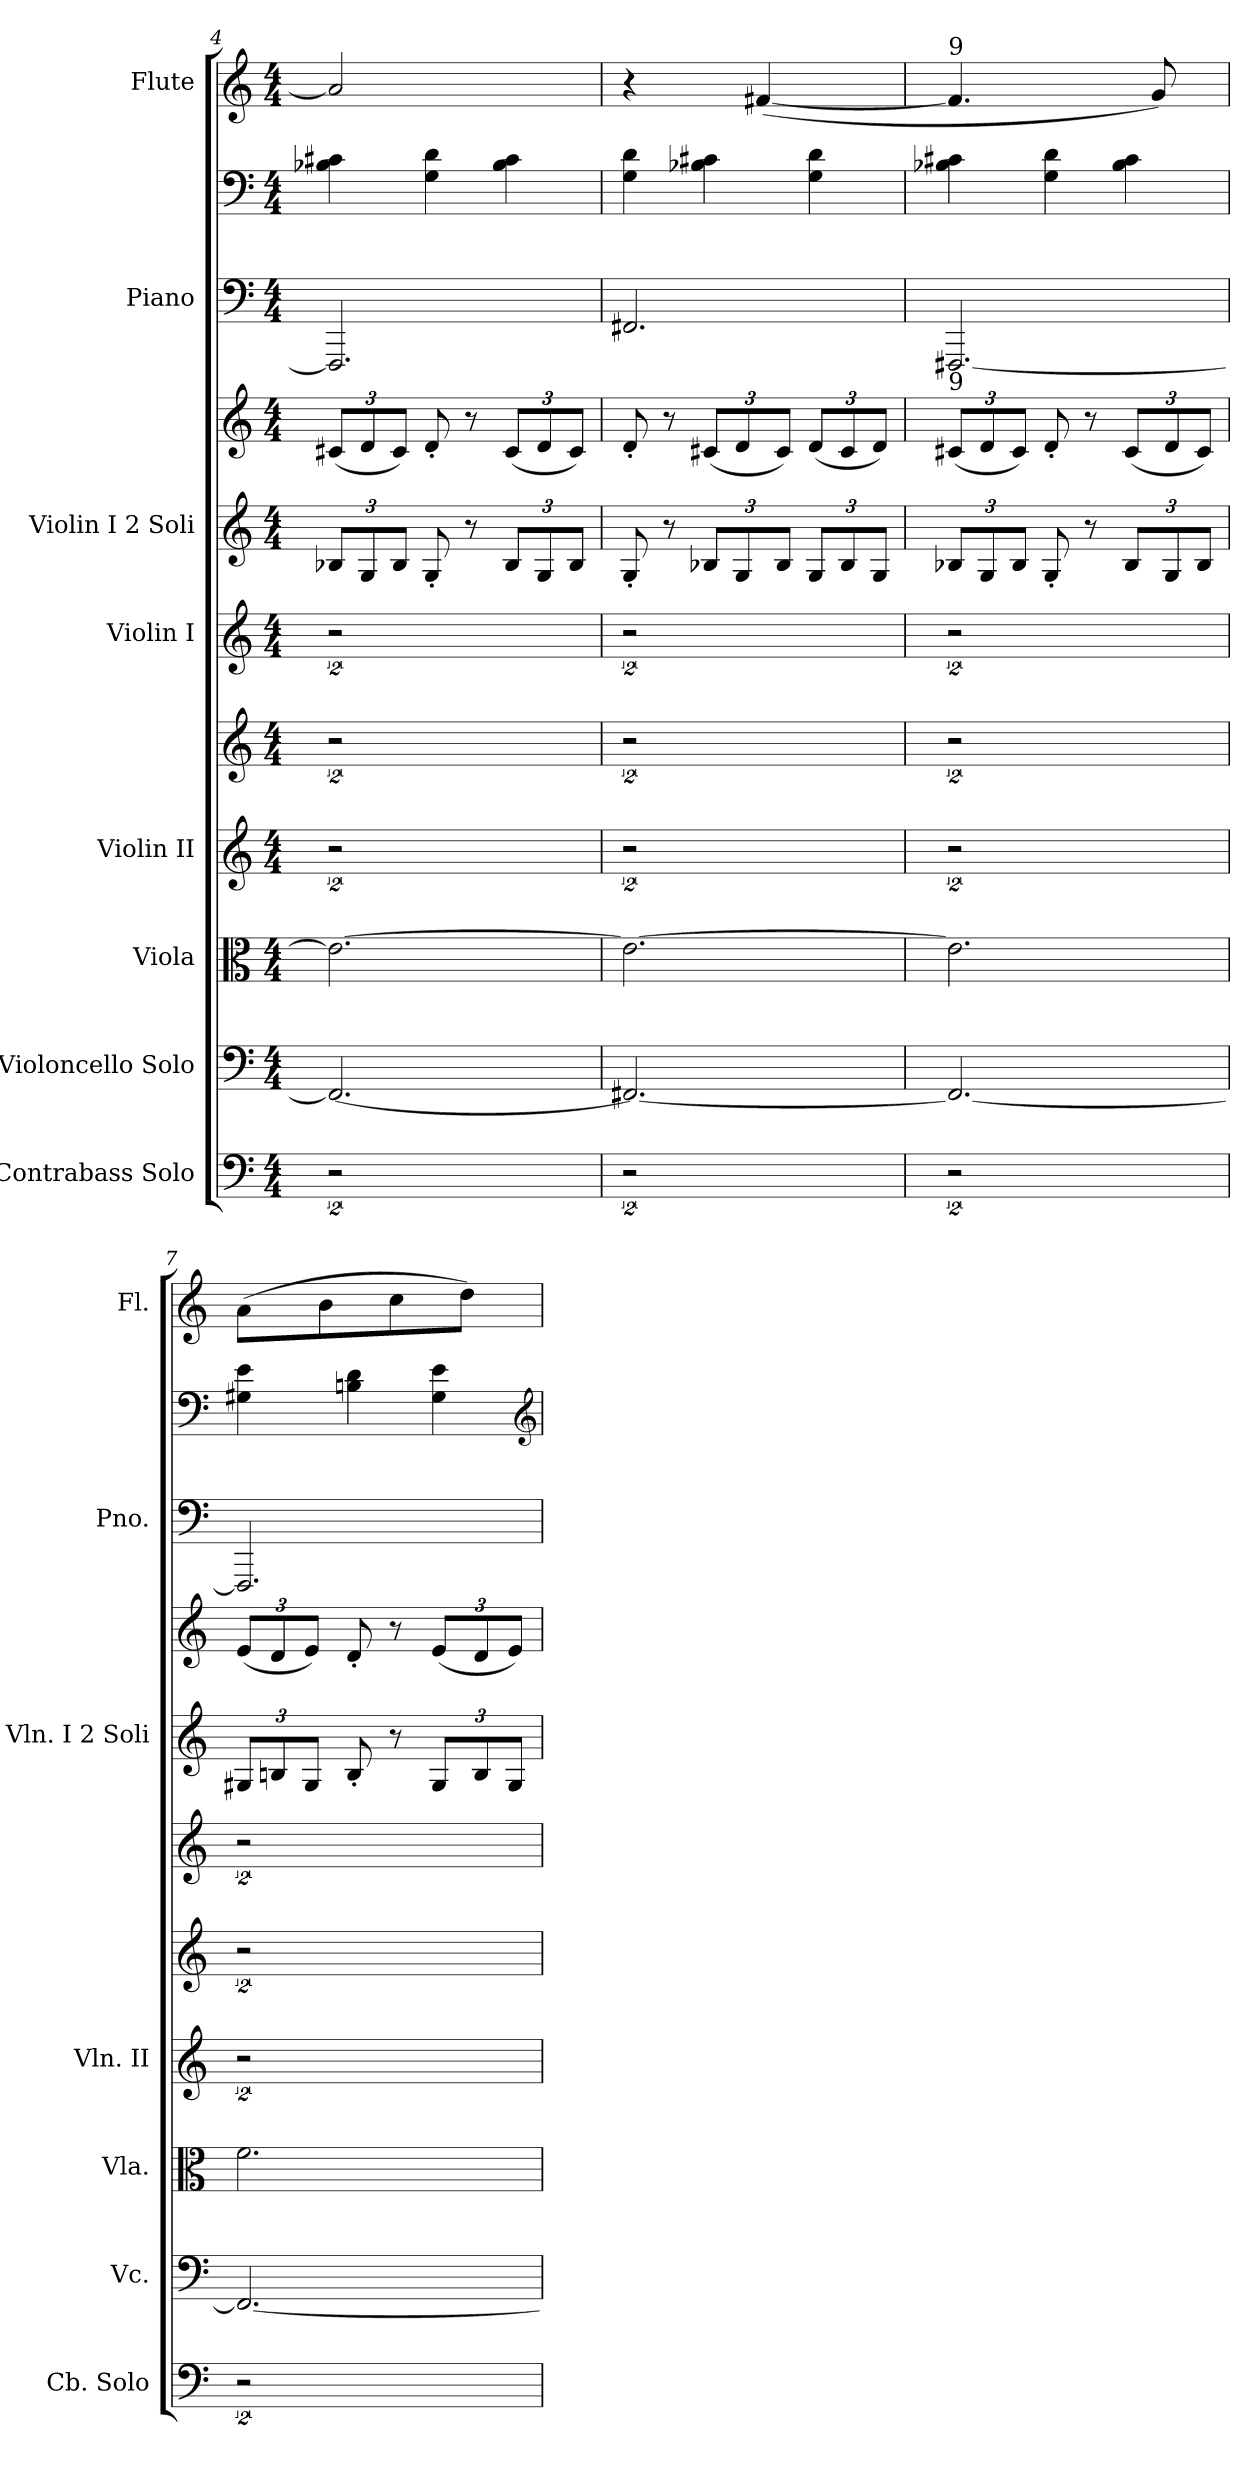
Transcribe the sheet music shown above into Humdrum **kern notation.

**kern	**kern	**kern	**kern	**kern	**kern	**kern	**kern	**kern	**kern	**kern
*part8	*part7	*part6	*part5	*part5	*part4	*part3	*part3	*part2	*part2	*part1
*staff11	*staff10	*staff9	*staff8	*staff7	*staff6	*staff5	*staff4	*staff3	*staff2	*staff1
*I"Contrabass Solo	*I"Violoncello Solo	*I"Viola	*I"Violin II	*	*I"Violin I	*I"Violin I 2 Soli	*	*I"Piano	*	*I"Flute
*I'Cb. Solo	*I'Vc.	*I'Vla.	*I'Vln. II	*	*	*I'Vln. I 2 Soli	*	*I'Pno.	*	*I'Fl.
*clefF4	*clefF4	*clefC3	*clefG2	*clefG2	*clefG2	*clefG2	*clefG2	*clefF4	*clefF4	*clefG2
*k[]	*k[]	*k[]	*k[]	*k[]	*k[]	*k[]	*k[]	*k[]	*k[]	*k[]
*C:	*C:	*C:	*C:	*C:	*C:	*C:	*C:	*C:	*C:	*C:
*M4/4	*M4/4	*M4/4	*M4/4	*M4/4	*M4/4	*M4/4	*M4/4	*M4/4	*M4/4	*M4/4
*	*	*	*	*	*	*	*	*	*	*Xtuplet
=4	=4	=4	=4	=4	=4	=4	=4	=4	=4	=4
4%3r	2.FF#_	2.e_	4%3r	4%3r	4%3r	12B-XL	(12c#XL	2.FFF#]	4B-X 4c#X	4%3a]
.	.	.	.	.	.	12G	12d	.	.	.
.	.	.	.	.	.	12B-J	12c#J)	.	.	.
.	.	.	.	.	.	8G'	8d'	.	4G 4d	.
.	.	.	.	.	.	8r	8r	.	.	.
.	.	.	.	.	.	12B-L	(12c#L	.	4B- 4c#	.
.	.	.	.	.	.	12G	12d	.	.	.
.	.	.	.	.	.	12B-J	12c#J)	.	.	.
=5	=5	=5	=5	=5	=5	=5	=5	=5	=5	=5
4%3r	2.FF#X_	2.e_	4%3r	4%3r	4%3r	8G'	8d'	2.FF#X	4G 4d	8%3r
.	.	.	.	.	.	8r	8r	.	.	.
.	.	.	.	.	.	12B-XL	(12c#XL	.	4B-X 4c#X	.
.	.	.	.	.	.	12G	12d	.	.	.
.	.	.	.	.	.	.	.	.	.	([8%3f#X
.	.	.	.	.	.	12B-J	12c#J)	.	.	.
.	.	.	.	.	.	12GL	(12dL	.	4G 4d	.
.	.	.	.	.	.	12B-	12c#	.	.	.
.	.	.	.	.	.	12GJ	12dJ)	.	.	.
=6	=6	=6	=6	=6	=6	=6	=6	=6	=6	=6
!	!	!	!	!	!	!	!	!	!	!LO:TX:a:t=9
!	!	!	!	!	!	!	!LO:TX:a:t=9	!	!	!
4%3r	2.FF#_	2.e]	4%3r	4%3r	4%3r	12B-XL	(12c#XL	[2.FFF#X	4B-X 4c#X	8%3.f#]
.	.	.	.	.	.	12G	12d	.	.	.
.	.	.	.	.	.	12B-J	12c#J)	.	.	.
.	.	.	.	.	.	8G'	8d'	.	4G 4d	.
.	.	.	.	.	.	8r	8r	.	.	.
.	.	.	.	.	.	12B-L	(12c#L	.	4B- 4c#	.
.	.	.	.	.	.	.	.	.	.	16%3g)
.	.	.	.	.	.	12G	12d	.	.	.
.	.	.	.	.	.	12B-J	12c#J)	.	.	.
=7	=7	=7	=7	=7	=7	=7	=7	=7	=7	=7
4%3r	2.FF#_	2.f	4%3r	4%3r	4%3r	12G#XL	(12eL	2.FFF#]	4G#X 4e	(16%3aL
.	.	.	.	.	.	12Bn	12d	.	.	.
.	.	.	.	.	.	12G#J	12eJ)	.	.	.
.	.	.	.	.	.	.	.	.	.	16%3b
.	.	.	.	.	.	8B'	8d'	.	4Bn 4d	.
.	.	.	.	.	.	8r	8r	.	.	16%3cc
.	.	.	.	.	.	12G#L	(12eL	.	4G# 4e	.
.	.	.	.	.	.	.	.	.	.	16%3ddJ)
.	.	.	.	.	.	12B	12d	.	.	.
.	.	.	.	.	.	12G#J	12eJ)	.	.	.
*	*	*	*	*	*	*	*	*	*clefG2	*
=	=	=	=	=	=	=	=	=	=	=
*-	*-	*-	*-	*-	*-	*-	*-	*-	*-	*-
